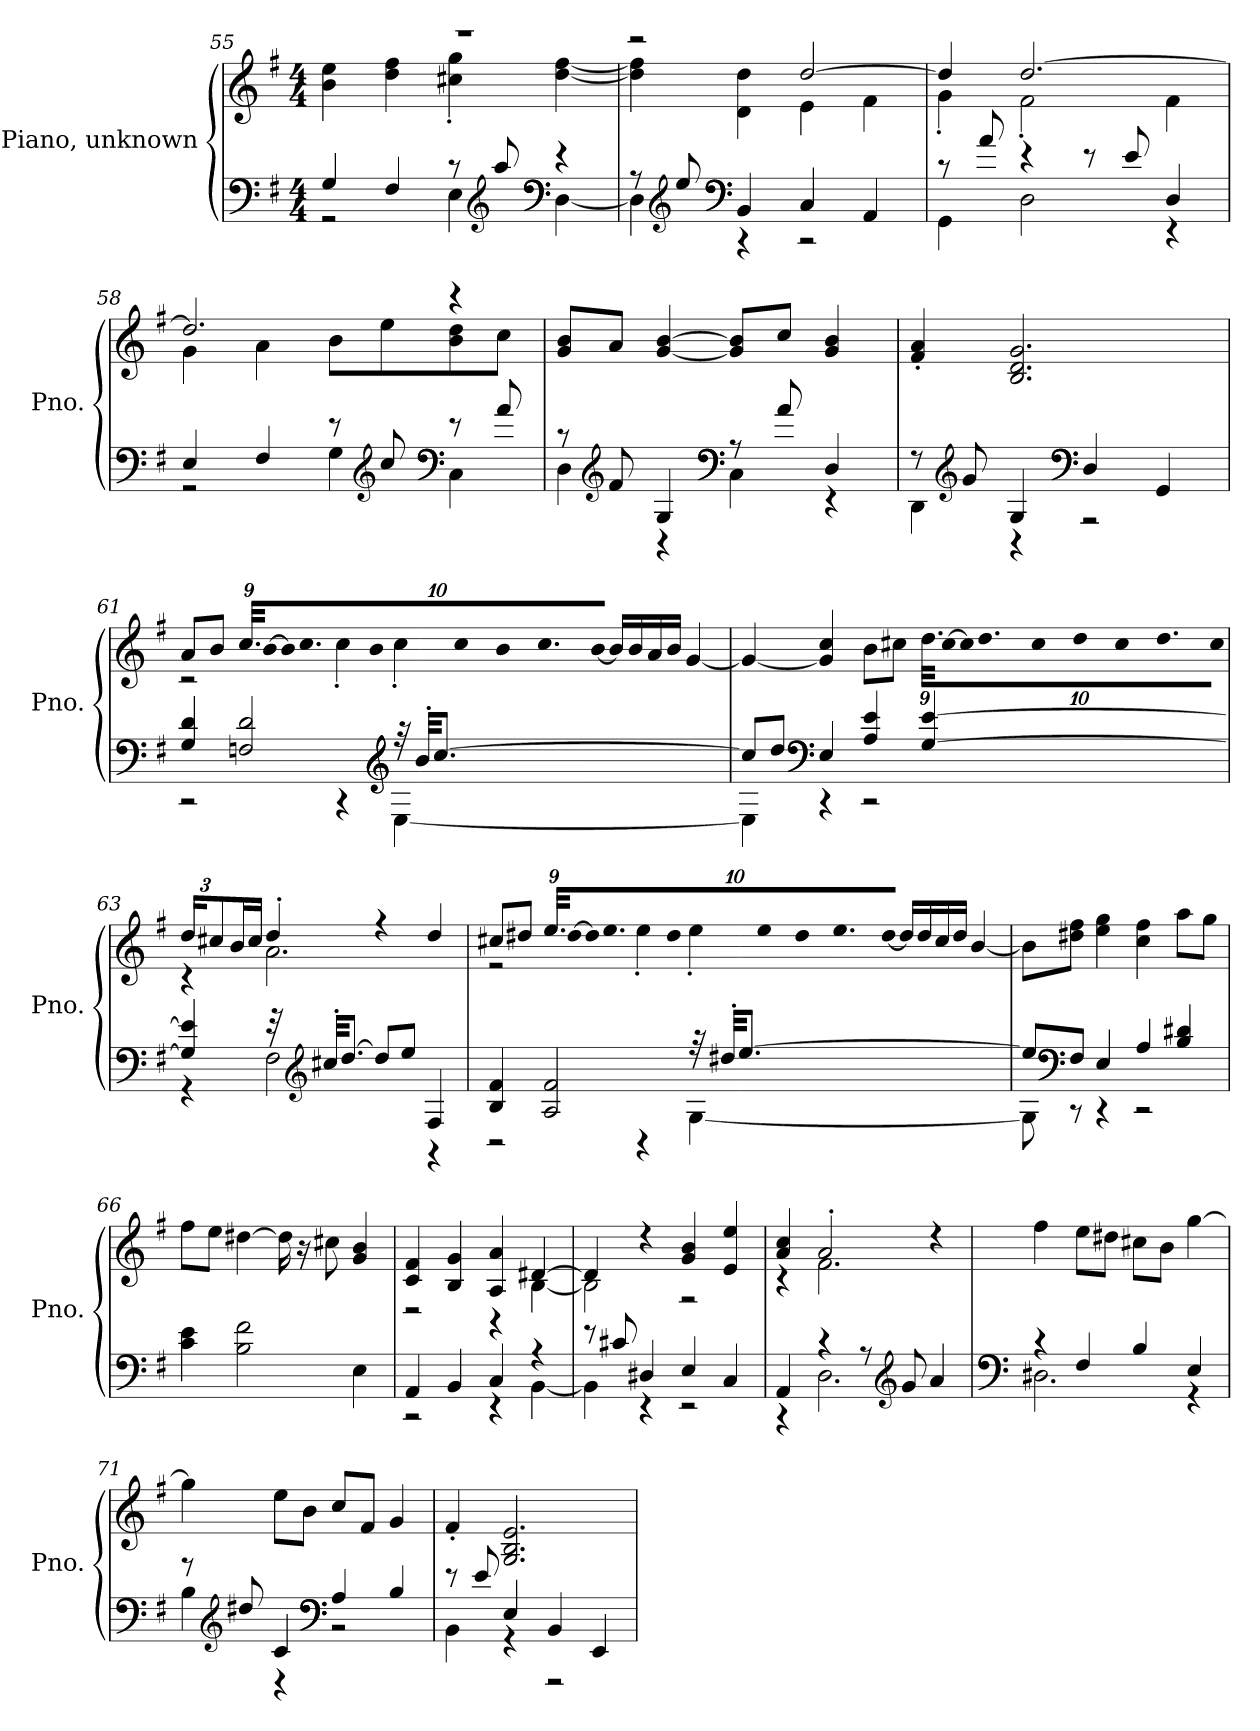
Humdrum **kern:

**kern	**kern
*part1	*part1
*staff2	*staff1
*I"Piano, unknown	*
*I'Pno.	*
*clefF4	*clefG2
*k[f#]	*k[f#]
*M4/4	*M4/4
=55	=55
*^	*^
4G/	2r	1r	4b\ 4ee\
4F#/	.	.	4dd\ 4ff#\
8r	4E\	.	4cc#X\' 4gg\'
*clefG2	*	*	*
8aa/	.	.	.
*clefF4	*	*	*
4r	[4D\	.	[4dd\ [4ff#\
=56	=56	=56	=56
8r	4D\]	2r	4dd\] 4ff#\]
*clefG2	*	*	*
8ee/	.	.	.
*clefF4	*	*	*
4BB/	4r	.	4d\ 4dd\
4C/	2r	[2dd/	4e\
4AA/	.	.	4f#\
=57	=57	=57	=57
8r	4GG\	4dd/]	4g'\
8a/	.	.	.
4r	2D\	[2.dd/	2f#'\
8r	.	.	.
8e/	.	.	.
4D/	4r	.	4f#\
!!LO:LB:g=z	!!
=58	=58	=58	=58
4E/	2r	2.dd/]	4g\
4F#/	.	.	4a\
8r	4G\	.	8b\L
*clefG2	*	*	*
8cc/	.	.	8ee\
*clefF4	*	*	*
8r	4C\	4r	8b\ 8dd\
8a/	.	.	8cc\J
*	*	*v	*v
=59	=59	=59
8r	4D\	8g/ 8b/L
*clefG2	*	*
8f#/	.	8a/J
4G/	4r	[4g/ [4b/
*clefF4	*	*
8r	4C\	8g/] 8b/]L
8a/	.	8cc/J
4D/	4r	4g/ 4b/
=60	=60	=60
8r	4DD\	4f#/' 4a/'
*clefG2	*	*
8g/	.	.
4G/	4r	2.B/ 2.d/ 2.g/
*clefF4	*	*
4D/	2r	.
4GG/	.	.
!!LO:PB:g=z
=61	=61	=61
*	*	*^
4G/ 4d/	2r	8a/L	2r
.	.	8b/J	.
*	*	*Xbrackettup	*
2Fn/ 2d/	.	36.cc/LLL	.
!	!	!LO:N:vis=64	!
.	.	[640%9b/L	.
!	!	!LO:N:vis=64	!
.	.	640%9b/J]	.
.	.	36.cc/	.
!	!	!LO:N:vis=32	!
.	.	1920%53b/	.
!	!	!LO:N:vis=32	!
.	.	1920%53cc/	.
!	!	!LO:N:vis=32	!
.	.	1920%53b/	.
.	.	36.cc/	.
!	!	!LO:N:vis=64	!
.	.	[640%9b/JJJk	.
.	4r	16b/LL]	4cc'\
.	.	16b/	.
.	.	16a/	.
.	.	16b/JJ	.
*clefG2	*	*	*
32r	[4E\	[4g/	4cc'\
32b'/KKL	.	.	.
[8.cc/J	.	.	.
*	*	*v	*v
=62	=62	=62
8cc/L]	4E\]	4g/_
8dd/J	.	.
*clefF4	*	*
4E/	4r	4g/] 4cc/
4A/ 4e/	2r	8b\L
.	.	8cc#X\J
[4G/ [4e/	.	36.dd\LLL
!	!	!LO:N:vis=64
.	.	[640%9cc#\L
!	!	!LO:N:vis=64
.	.	640%9cc#\J]
.	.	36.dd\
!	!	!LO:N:vis=32
.	.	1920%53cc#\
!	!	!LO:N:vis=32
.	.	1920%53dd\
!	!	!LO:N:vis=32
.	.	1920%53cc#\
.	.	36.dd\
!	!	!LO:N:vis=64
.	.	640%9cc#\JJJk
!!LO:LB:g=z
=63	=63	=63
*	*	*^
4G/] 4e/]	4r	24dd/KL	4r
.	.	12cc#X/	.
.	.	16b/L	.
.	.	16cc#/JJ	.
32r	2F#\	4dd'/	2.a\
*clefG2	*	*	*
32cc#X'/KKL	.	.	.
[8.dd/J	.	.	.
8dd/L]	.	4r	.
8ee/J	.	.	.
4F#/	4r	4dd/	.
=64	=64	=64	=64
4B/ 4f#/	2r	8cc#X/L	2r
.	.	8dd#X/J	.
2A/ 2f#/	.	36.ee/LLL	.
!	!	!LO:N:vis=64	!
.	.	[640%9dd#/L	.
!	!	!LO:N:vis=64	!
.	.	640%9dd#/J]	.
.	.	36.ee/	.
!	!	!LO:N:vis=32	!
.	.	1920%53dd#/	.
!	!	!LO:N:vis=32	!
.	.	1920%53ee/	.
!	!	!LO:N:vis=32	!
.	.	1920%53dd#/	.
.	.	36.ee/	.
!	!	!LO:N:vis=64	!
.	.	[640%9dd#/JJJk	.
.	4r	16dd#/LL]	4ee'\
.	.	16dd#/	.
.	.	16cc#/	.
.	.	16dd#/JJ	.
32r	[4G\	[4b/	4ee'\
32dd#X'/KKL	.	.	.
[8.ee/J	.	.	.
*	*	*v	*v
!!LO:LB:g=z
=65	=65	=65
8ee/L]	8G\]	8b\L]
*clefF4	*	*
8F#/J	8r	8dd#X\ 8ff#\J
4E/	4r	4ee\ 4gg\
4A/	2r	4cc\ 4ff#\
4B/ 4d#X/	.	8aa\L
.	.	8gg\J
*v	*v	*
=66	=66
4c\ 4e\	8ff#\L
.	8ee\J
2B\ 2f#\	[4dd#X\
.	16dd#\]
.	16r
.	8cc#X\
4E\	4g/ 4b/
=67	=67
*^	*^
4AA/	2r	4c/ 4f#/	2r
4BB/	.	4B/ 4g/	.
4C/	4r	4A/ 4a/	4r
4r	[4BB\	[4d#X/	[4B\
=68	=68	=68	=68
8r	4BB\]	4d#/]	2B\]
8c#X/	.	.	.
4D#X/	4r	4r	.
4E/	2r	4g/ 4b/	2r
4C/	.	4e/ 4ee/	.
=69	=69	=69	=69
4AA/	4r	4a/ 4cc/	4r
4r	2.D\	2a'/	2.f#\
8r	.	.	.
*clefG2	*	*	*
8g/	.	.	.
4a/	.	4r	.
*	*	*v	*v
!!LO:LB:g=z
=70	=70	=70
*clefF4	*	*
4r	2.D#X\	4ff#\
4F#/	.	8ee\L
.	.	8dd#X\J
4B/	.	8cc#X\L
.	.	8b\J
4E/	4r	[4gg\
=71	=71	=71
8r	4B\	4gg\]
*clefG2	*	*
8dd#X/	.	.
4c/	4r	8ee\L
.	.	8b\J
*clefF4	*	*
4A/	2r	8cc/L
.	.	8f#/J
4B/	.	4g/
=72	=72	=72
8r	4BB\	4f#'/
8e/	.	.
4E/	4r	2.G/ 2.B/ 2.e/
4BB/	2r	.
4EE/	.	.
*v	*v	*
=	=
*-	*-
